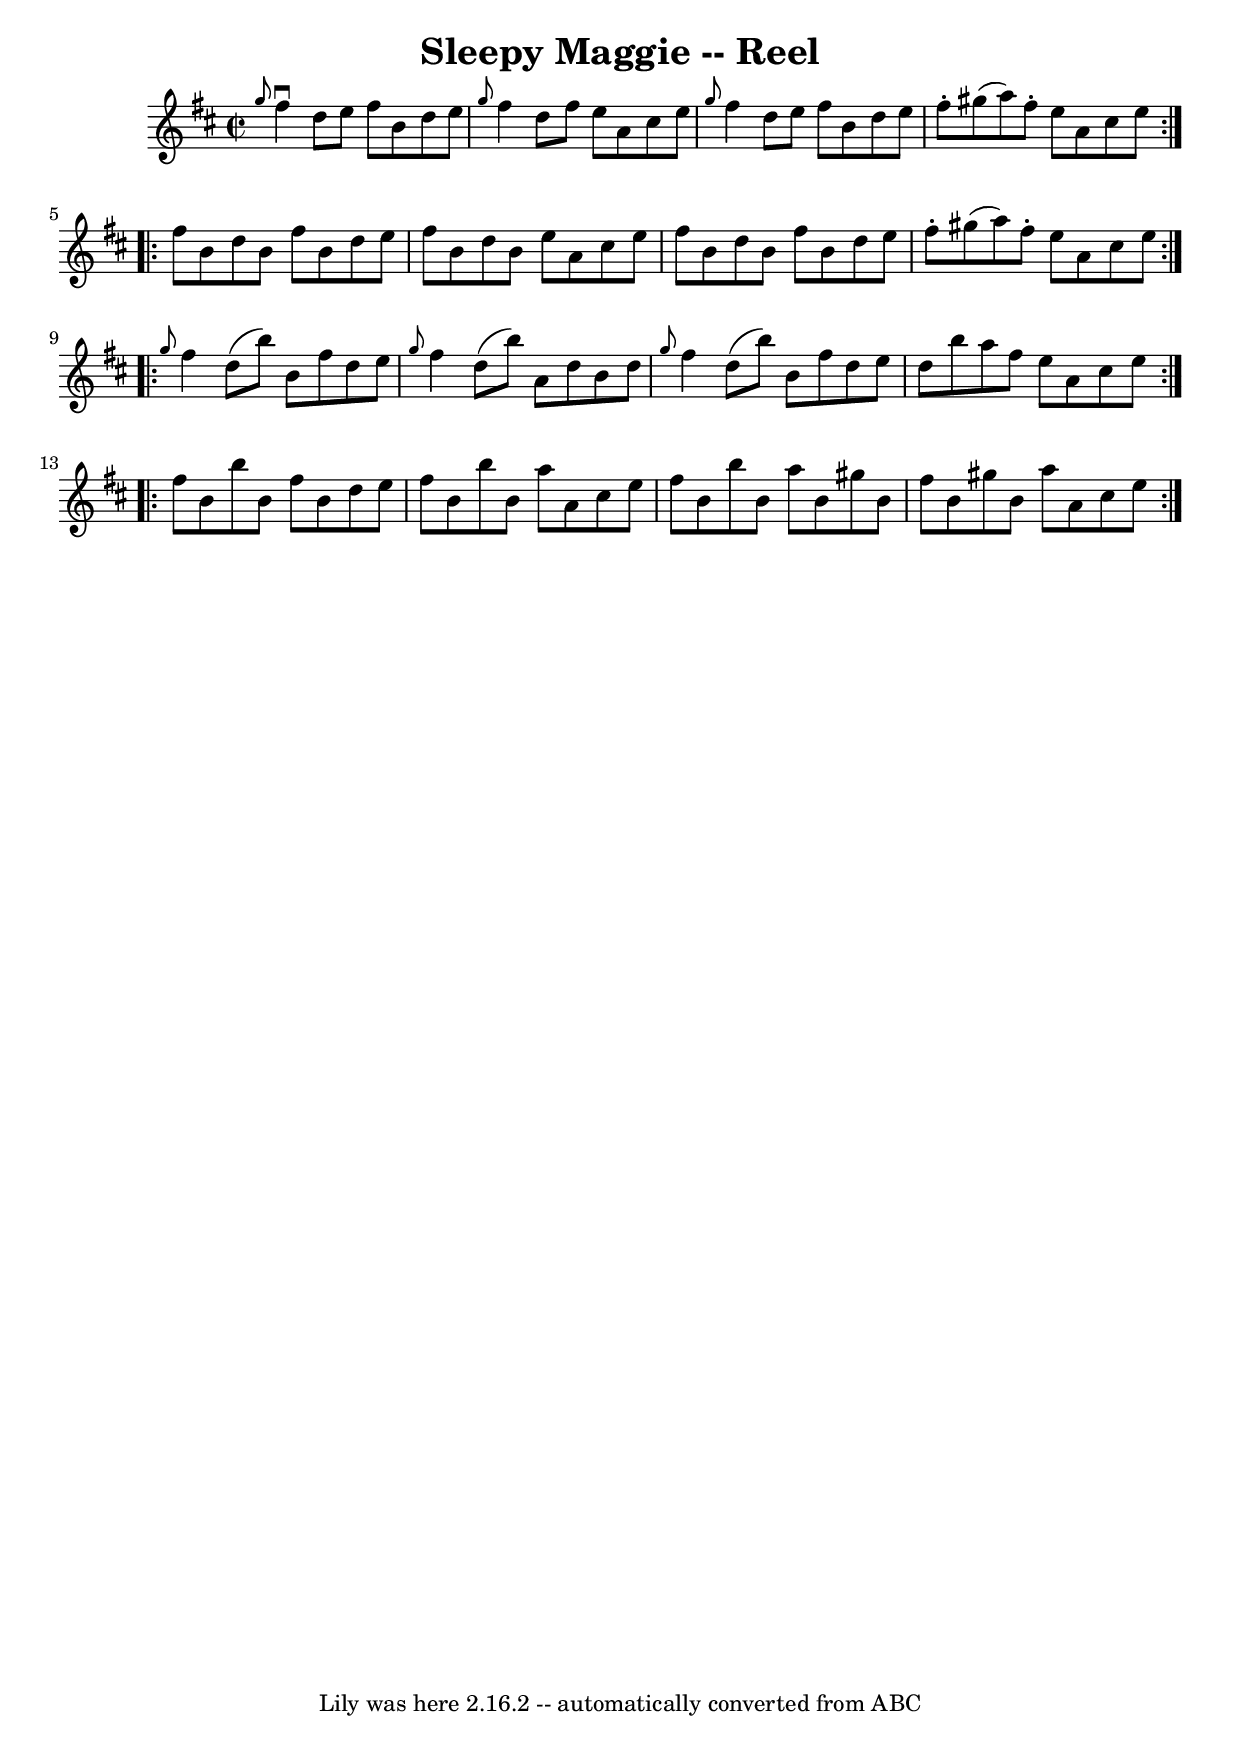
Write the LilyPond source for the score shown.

\version "2.7.40"
\include "Mammoth.ily"
\header {
	%% book = "Ryan's Mammoth Collection"
	crossRefNumber = "1"
	footnotes = "\\\\145"
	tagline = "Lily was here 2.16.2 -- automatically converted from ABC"
	title = "Sleepy Maggie -- Reel"
}
voicedefault =  {


\repeat volta 2 {
\override Staff.TimeSignature #'style = #'C
 \time 2/2 \key b \minor   \grace { g''8  } fis''4^\downbow d''8    
e''8 fis''8 b'8 d''8 e''8    |
 \grace { g''8  } fis''4  
 d''8 fis''8 e''8 a'8 cis''8 e''8    |
 \grace { g''8  
} fis''4 d''8 e''8 fis''8 b'8 d''8 e''8    |
   
fis''8 -. gis''8 (a''8) fis''8 -. e''8 a'8 cis''8 e''8    
} \repeat volta 2 { fis''8 b'8 d''8 b'8 fis''8 b'8 d''8   
 e''8    |
 fis''8 b'8 d''8 b'8 e''8 a'8 cis''8    
e''8    |
 fis''8 b'8 d''8 b'8 fis''8 b'8 d''8    
e''8    |
 fis''8 -. gis''8 (a''8) fis''8 -. e''8 a'8    
cis''8 e''8    } \repeat volta 2 {     \grace { g''8  } fis''4 d''8 
(b''8) b'8 fis''8 d''8 e''8    |
 \grace { g''8  }   
fis''4 d''8 (b''8) a'8 d''8 b'8 d''8    |
 \grace {   
 g''8  } fis''4 d''8 (b''8) b'8 fis''8 d''8 e''8    
|
 d''8 b''8 a''8 fis''8 e''8 a'8 cis''8 e''8    
} \repeat volta 2 { fis''8 b'8 b''8 b'8 fis''8 b'8 d''8   
 e''8    |
 fis''8 b'8 b''8 b'8 a''8 a'8 cis''8    
e''8    |
 fis''8 b'8 b''8 b'8 a''8 b'8 gis''8 b'8 
   |
 fis''8 b'8 gis''8 b'8 a''8 a'8 cis''8 e''8   
 }   
}

\score{
    <<

	\context Staff="default"
	{
	    \voicedefault 
	}

    >>
	\layout {
	}
	\midi {}
}
